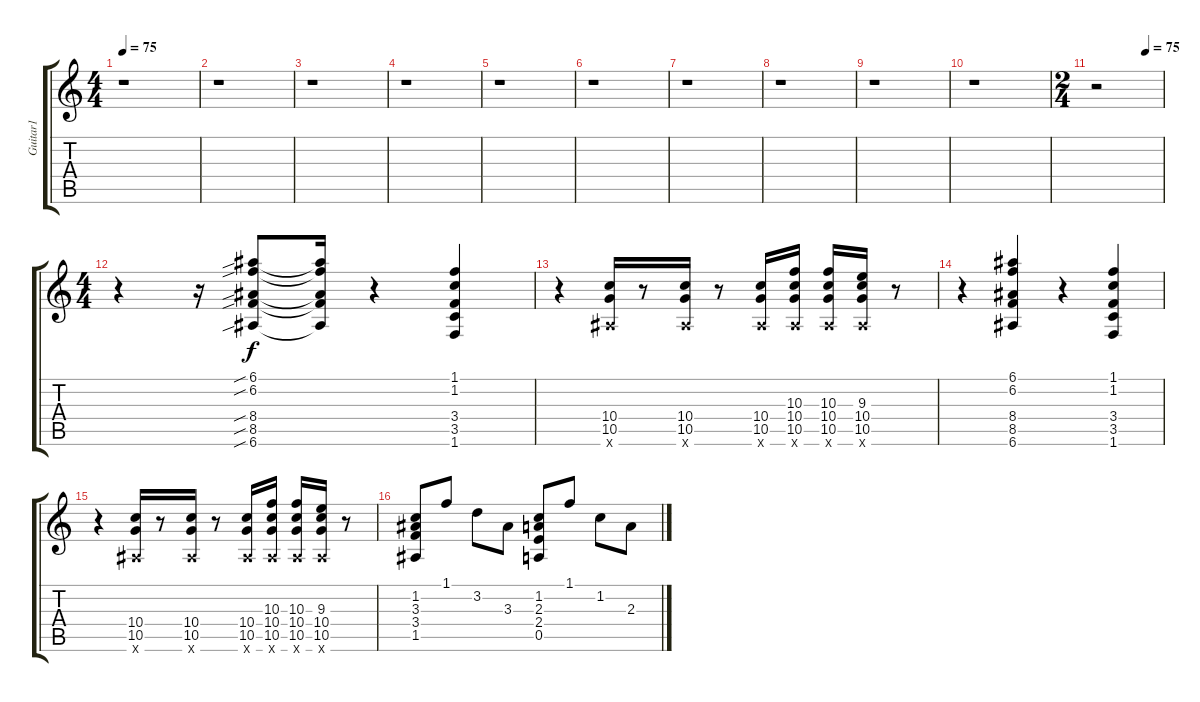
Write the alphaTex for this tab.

\track ("Guitar1" "Guitar1") {instrument distortionguitar}
\staff {score tabs}
\tuning (E4 B3 G3 D3 A2 E2) {hide}
\ts (4 4)
\tempo 75
\tempo 73
\tempo 75
\clef g2
\ks c
r.1{dy f instrument distortionguitar} |
r.1 |
r.1 |
r.1 |
r.1 |
r.1 |
r.1 |
r.1 |
r.1 |
r.1 |
\ts (2 4)
\tempo (75 0.75)
r.2 |
\ts (4 4)
r.4 r.16 (6.1{sib} 6.2{sib} 8.4{sib} 8.5{sib} 6.6{sib}).8 (6.1{t} 6.2{t} 8.4{t} 8.5{t} 6.6{t}).16 r.4 (1.1 1.2 3.4 3.5 1.6).4 |
r.4 (10.4 10.5 6.6{x}).16 r.8 (10.4 10.5 6.6{x}).16 r.8 (10.4 10.5 6.6{x}).16 (10.3 10.4 10.5 6.6{x}).16 (10.3 10.4 10.5 6.6{x}).16 (9.3 10.4 10.5 6.6{x}).16 r.8 |
r.4 (6.1 6.2 8.4 8.5 6.6).4 r.4 (1.1 1.2 3.4 3.5 1.6).4 |
r.4 (10.4 10.5 6.6{x}).16 r.8 (10.4 10.5 6.6{x}).16 r.8 (10.4 10.5 6.6{x}).16 (10.3 10.4 10.5 6.6{x}).16 (10.3 10.4 10.5 6.6{x}).16 (9.3 10.4 10.5 6.6{x}).16 r.8 |
(1.2 3.3 3.4 1.5).8 1.1.8 3.2.8 3.3.8 (1.2 2.3 2.4 0.5).8 1.1.8 1.2.8 2.3.8
